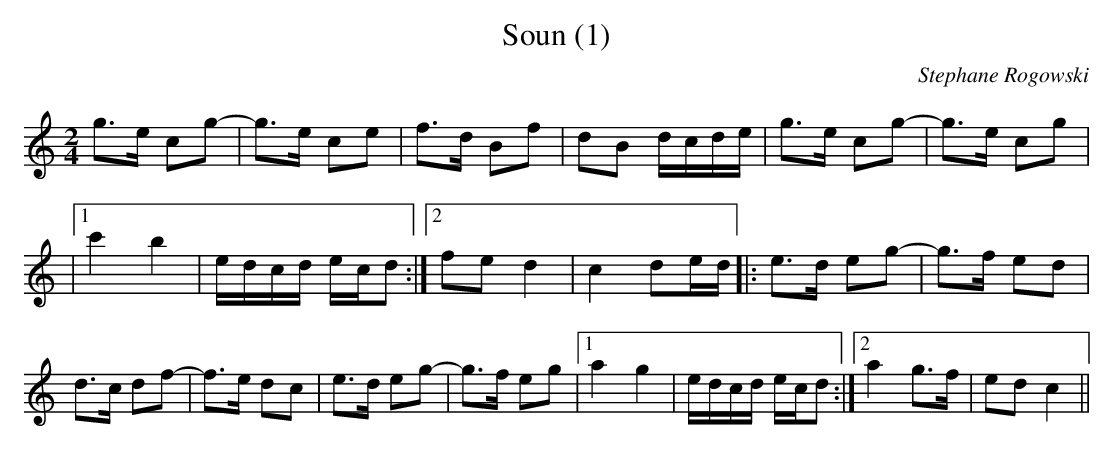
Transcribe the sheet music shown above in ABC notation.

X:1
T:Soun (1)
M:2/4
L:1/8
C:Stephane Rogowski
K:C
g>e cg- | g>e ce | f>d Bf | dB d/c/d/e/ | g>e cg- | g>e cg |
|1 c'2b2 | e/d/c/d/ e/c/d :|2 fe d2 | c2 de/d/ |: e>d eg- |g>f ed |
d>c df- |f>e dc | e>d eg- | g>f eg |1 a2g2 | e/d/c/d/ e/c/d :|2 a2g>f | edc2 ||
